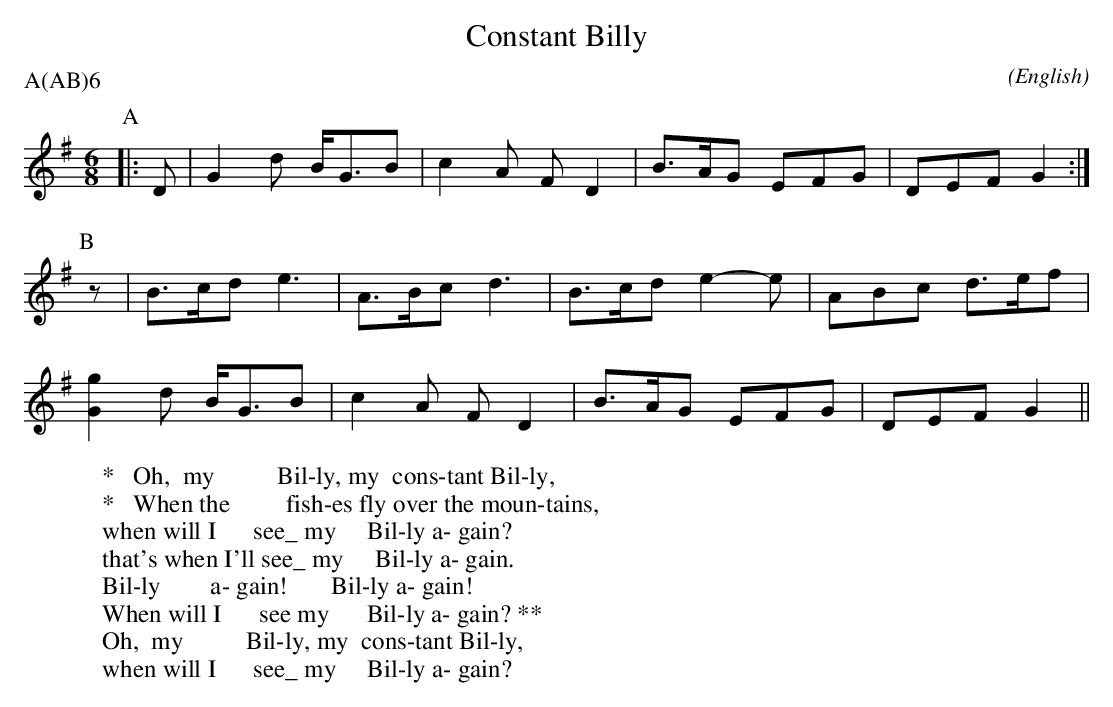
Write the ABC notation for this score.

X:1
T:Constant Billy
M:6/8
C:
O:English
P:A(AB)6
K:G
P:A
|: D | G2   d           B<GB      | c2   A    F   D2 |\
W:*   Oh,  my          Bil-ly, my  cons-tant Bil-ly,
W:*   When the         fish-es fly over the moun-tains,
B>AG             EFG       | DEF       G2     :|
W:when will I      see_ my     Bil-ly a- gain?
W:that's when I'll see_ my     Bil-ly a- gain.
P:B
z | B>cd             e3        | A>Bc      d3     |\
W:Bil-ly        a- gain!       Bil-ly a- gain!
B>cd             e2-e      | ABc       d>ef   |
W:When will I      see my      Bil-ly a- gain? **
[G2g2] d         B<GB      | c2   A    F   D2 |\
W:Oh,  my          Bil-ly, my  cons-tant Bil-ly,
B>AG             EFG       | DEF       G2     ||
W:when will I      see_ my     Bil-ly a- gain?
